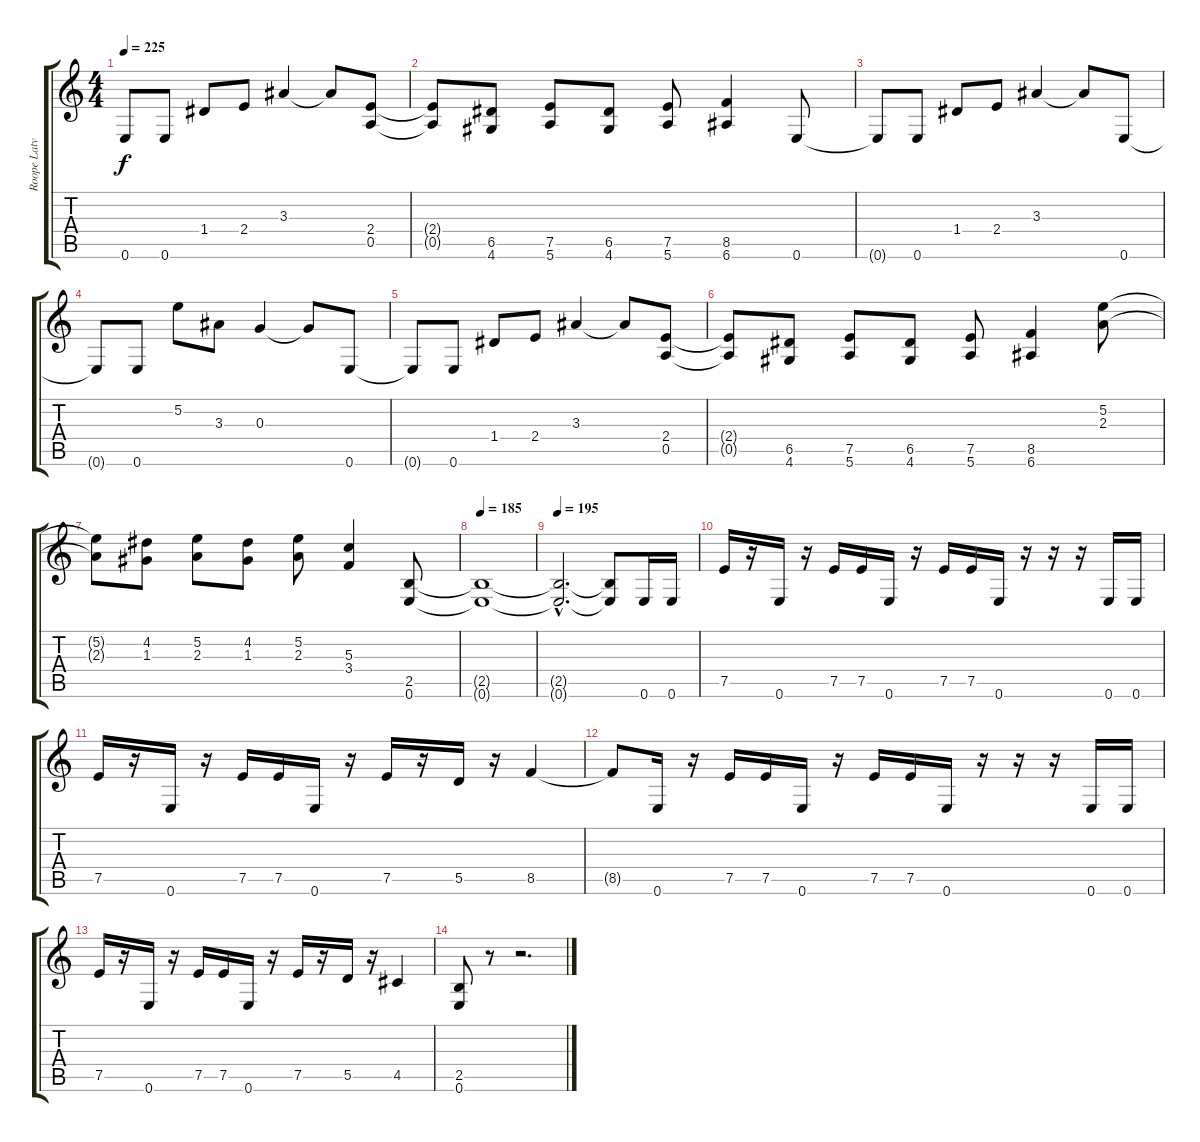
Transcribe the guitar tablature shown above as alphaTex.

\track ("Roope Latvala" "Roope Latv") {instrument distortionguitar}
\staff {score tabs}
\tuning (E4 B3 G3 D3 A2 E2) {hide}
\ts (4 4)
\tempo 225
\clef g2
\ks c
0.6{t}.8{dy f} 0.6.8 1.4.8 2.4.8 3.3.4 3.3{t}.8 (2.4 0.5).8 |
(2.4{t} 0.5{t}).8 (6.5 4.6).8 (7.5 5.6).8 (6.5 4.6).8 (7.5 5.6).8 (8.5 6.6).4 0.6.8 |
0.6{t}.8 0.6.8 1.4.8 2.4.8 3.3.4 3.3{t}.8 0.6.8 |
0.6{t}.8 0.6.8 5.2.8 3.3.8 0.3.4 0.3{t}.8 0.6.8 |
0.6{t}.8 0.6.8 1.4.8 2.4.8 3.3.4 3.3{t}.8 (2.4 0.5).8 |
(2.4{t} 0.5{t}).8 (6.5 4.6).8 (7.5 5.6).8 (6.5 4.6).8 (7.5 5.6).8 (8.5 6.6).4 (5.2 2.3).8 |
(5.2{t} 2.3{t}).8 (4.2 1.3).8 (5.2 2.3).8 (4.2 1.3).8 (5.2 2.3).8 (5.3 3.4).4 (2.5 0.6).8 |
\tempo 185
(2.5{t} 0.6{t}).1 |
\tempo 195
(2.5{hac t} 0.6{hac t}).2{d} (2.5{t} 0.6{t}).8 0.6.16 0.6.16 |
7.5.16 r.16 0.6.16 r.16 7.5.16 7.5.16 0.6.16 r.16 7.5.16 7.5.16 0.6.16 r.16 r.16 r.16 0.6.16 0.6.16 |
7.5.16 r.16 0.6.16 r.16 7.5.16 7.5.16 0.6.16 r.16 7.5.16 r.16 5.5.16 r.16 8.5.4 |
8.5{t}.8 0.6.16 r.16 7.5.16 7.5.16 0.6.16 r.16 7.5.16 7.5.16 0.6.16 r.16 r.16 r.16 0.6.16 0.6.16 |
7.5.16 r.16 0.6.16 r.16 7.5.16 7.5.16 0.6.16 r.16 7.5.16 r.16 5.5.16 r.16 4.5.4 |
(2.5 0.6).8 r.8 r.2{d}
